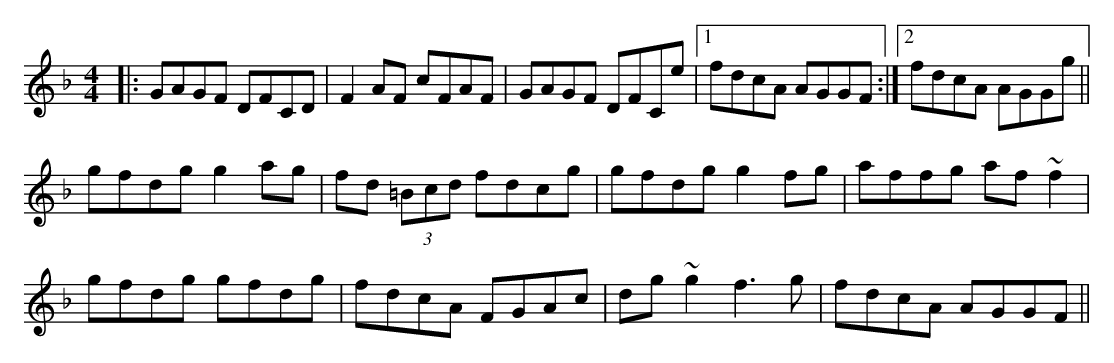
X:1
M:4/4
K:Gdor
|:GAGF DFCD|F2AF cFAF|GAGF DFCe|1 fdcA AGGF:|2 fdcA AGGg||
gfdg g2ag|fd (3=Bcd fdcg|gfdg g2fg|affg af~f2|
gfdg gfdg|fdcA FGAc|dg~g2 f3g|fdcA AGGF||
